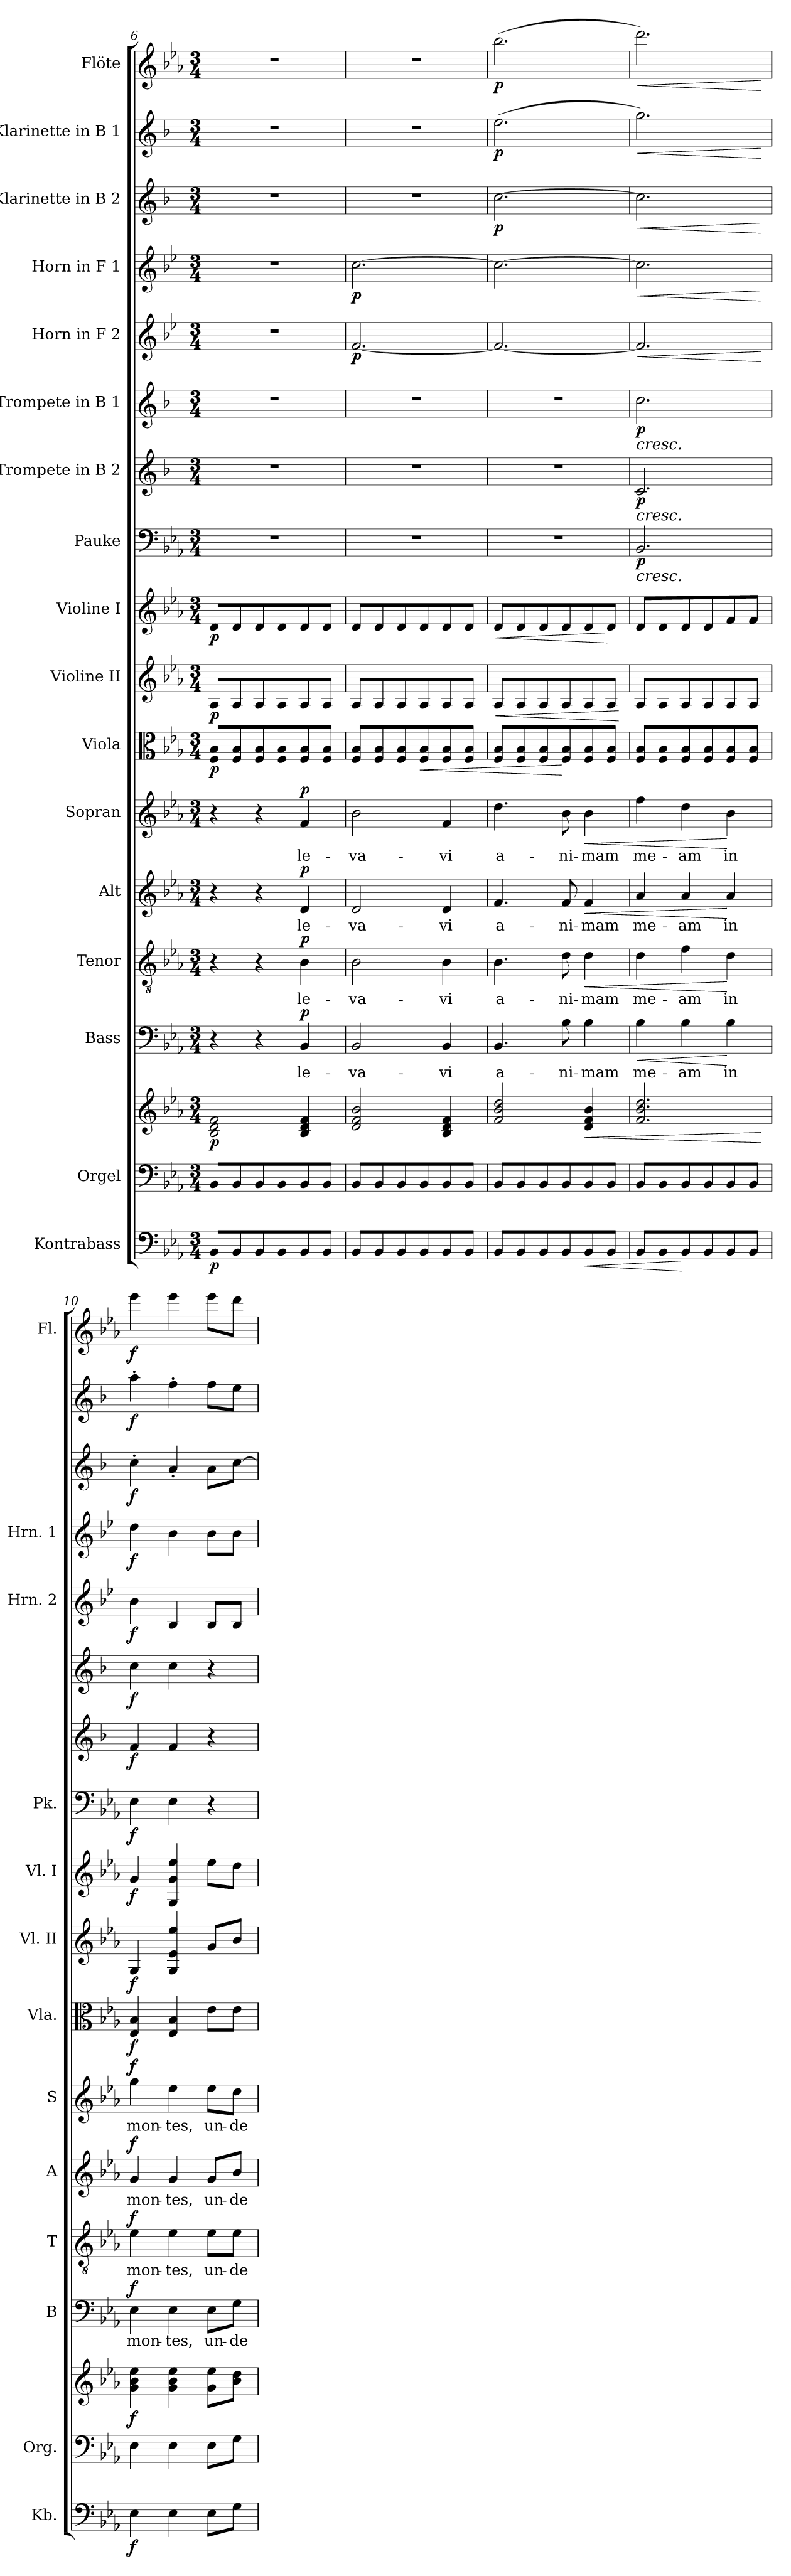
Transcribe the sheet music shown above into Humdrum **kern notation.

**kern	**dynam	**kern	**kern	**dynam	**kern	**text	**dynam	**kern	**text	**dynam	**kern	**text	**dynam	**kern	**text	**dynam	**kern	**dynam	**kern	**dynam	**kern	**dynam	**kern	**dynam	**kern	**dynam	**kern	**dynam	**kern	**dynam	**kern	**dynam	**kern	**dynam	**kern	**dynam	**kern	**dynam
*part17	*part17	*part16	*part16	*part16	*part15	*part15	*part15	*part14	*part14	*part14	*part13	*part13	*part13	*part12	*part12	*part12	*part11	*part11	*part10	*part10	*part9	*part9	*part8	*part8	*part7	*part7	*part6	*part6	*part5	*part5	*part4	*part4	*part3	*part3	*part2	*part2	*part1	*part1
*staff18	*staff18	*staff17	*staff16	*staff16/17	*staff15	*staff15	*staff15	*staff14	*staff14	*staff14	*staff13	*staff13	*staff13	*staff12	*staff12	*staff12	*staff11	*staff11	*staff10	*staff10	*staff9	*staff9	*staff8	*staff8	*staff7	*staff7	*staff6	*staff6	*staff5	*staff5	*staff4	*staff4	*staff3	*staff3	*staff2	*staff2	*staff1	*staff1
*I"Kontrabass	*	*I"Orgel	*	*	*I"Bass	*	*	*I"Tenor	*	*	*I"Alt	*	*	*I"Sopran	*	*	*I"Viola	*	*I"Violine II	*	*I"Violine I	*	*I"Pauke	*	*I"Trompete in B 2	*	*I"Trompete in B 1	*	*I"Horn in F 2	*	*I"Horn in F 1	*	*I"Klarinette in B 2	*	*I"Klarinette in B 1	*	*I"Flöte	*
*I'Kb.	*	*I'Org.	*	*	*I'B	*	*	*I'T	*	*	*I'A	*	*	*I'S	*	*	*I'Vla.	*	*I'Vl. II	*	*I'Vl. I	*	*I'Pk.	*	*	*	*	*	*I'Hrn. 2	*	*I'Hrn. 1	*	*	*	*	*	*I'Fl.	*
*clefF4	*	*clefF4	*clefG2	*	*clefF4	*	*	*clefGv2	*	*	*clefG2	*	*	*clefG2	*	*	*clefC3	*	*clefG2	*	*clefG2	*	*clefF4	*	*clefG2	*	*clefG2	*	*clefG2	*	*clefG2	*	*clefG2	*	*clefG2	*	*clefG2	*
*ITrd7c12	*	*	*	*	*	*	*	*	*	*	*	*	*	*	*	*	*	*	*	*	*	*	*	*	*ITrd1c2	*	*ITrd1c2	*	*ITrd4c7	*	*ITrd4c7	*	*ITrd1c2	*	*ITrd1c2	*	*	*
*k[b-e-a-]	*	*k[b-e-a-]	*k[b-e-a-]	*	*k[b-e-a-]	*	*	*k[b-e-a-]	*	*	*k[b-e-a-]	*	*	*k[b-e-a-]	*	*	*k[b-e-a-]	*	*k[b-e-a-]	*	*k[b-e-a-]	*	*k[b-e-a-]	*	*k[b-e-a-]	*	*k[b-e-a-]	*	*k[b-e-a-]	*	*k[b-e-a-]	*	*k[b-e-a-]	*	*k[b-e-a-]	*	*k[b-e-a-]	*
*E-:	*	*E-:	*E-:	*	*E-:	*	*	*E-:	*	*	*E-:	*	*	*E-:	*	*	*E-:	*	*E-:	*	*E-:	*	*E-:	*	*E-:	*	*E-:	*	*E-:	*	*E-:	*	*E-:	*	*E-:	*	*E-:	*
*M3/4	*	*M3/4	*M3/4	*	*M3/4	*	*	*M3/4	*	*	*M3/4	*	*	*M3/4	*	*	*M3/4	*	*M3/4	*	*M3/4	*	*M3/4	*	*M3/4	*	*M3/4	*	*M3/4	*	*M3/4	*	*M3/4	*	*M3/4	*	*M3/4	*
=6	=6	=6	=6	=6	=6	=6	=6	=6	=6	=6	=6	=6	=6	=6	=6	=6	=6	=6	=6	=6	=6	=6	=6	=6	=6	=6	=6	=6	=6	=6	=6	=6	=6	=6	=6	=6	=6	=6
!	!LO:DY:b	!	!	!LO:DY:b	!	!	!	!	!	!	!	!	!	!	!	!	!	!LO:DY:b	!	!LO:DY:b	!	!LO:DY:b	!	!	!	!	!	!	!	!	!	!	!	!	!	!	!	!
8BBB-/L	p	8BB-/L	2B-/ 2d/ 2f/	p	4r	.	.	4r	.	.	4r	.	.	4r	.	.	8F/ 8B-/L	p	8A-/L	p	8d/L	p	2.r	.	2.r	.	2.r	.	2.r	.	2.r	.	2.r	.	2.r	.	2.r	.
8BBB-/	.	8BB-/	.	.	.	.	.	.	.	.	.	.	.	.	.	.	8F/ 8B-/	.	8A-/	.	8d/	.	.	.	.	.	.	.	.	.	.	.	.	.	.	.	.	.
8BBB-/	.	8BB-/	.	.	4r	.	.	4r	.	.	4r	.	.	4r	.	.	8F/ 8B-/	.	8A-/	.	8d/	.	.	.	.	.	.	.	.	.	.	.	.	.	.	.	.	.
8BBB-/	.	8BB-/	.	.	.	.	.	.	.	.	.	.	.	.	.	.	8F/ 8B-/	.	8A-/	.	8d/	.	.	.	.	.	.	.	.	.	.	.	.	.	.	.	.	.
!	!	!	!	!	!	!LO:LY:b	!LO:DY:a	!	!LO:LY:b	!LO:DY:a	!	!LO:LY:b	!LO:DY:a	!	!LO:LY:b	!LO:DY:a	!	!	!	!	!	!	!	!	!	!	!	!	!	!	!	!	!	!	!	!	!	!
8BBB-/	.	8BB-/	4B-/ 4d/ 4f/	.	4BB-/	le-	p	4B-\	le-	p	4d/	le-	p	4f/	le-	p	8F/ 8B-/	.	8A-/	.	8d/	.	.	.	.	.	.	.	.	.	.	.	.	.	.	.	.	.
8BBB-/J	.	8BB-/J	.	.	.	.	.	.	.	.	.	.	.	.	.	.	8F/ 8B-/J	.	8A-/J	.	8d/J	.	.	.	.	.	.	.	.	.	.	.	.	.	.	.	.	.
=7	=7	=7	=7	=7	=7	=7	=7	=7	=7	=7	=7	=7	=7	=7	=7	=7	=7	=7	=7	=7	=7	=7	=7	=7	=7	=7	=7	=7	=7	=7	=7	=7	=7	=7	=7	=7	=7	=7
!	!	!	!	!	!	!LO:LY:b	!	!	!LO:LY:b	!	!	!LO:LY:b	!	!	!LO:LY:b	!	!	!	!	!	!	!	!	!	!	!	!	!	!	!LO:DY:b	!	!LO:DY:b	!	!	!	!	!	!
8BBB-/L	.	8BB-/L	2d/ 2f/ 2b-/	.	2BB-/	-va-	.	2B-\	-va-	.	2d/	-va-	.	2b-\	-va-	.	8F/ 8B-/L	.	8A-/L	.	8d/L	.	2.r	.	2.r	.	2.r	.	[2.B-/	p	[2.f\	p	2.r	.	2.r	.	2.r	.
8BBB-/	.	8BB-/	.	.	.	.	.	.	.	.	.	.	.	.	.	.	8F/ 8B-/	.	8A-/	.	8d/	.	.	.	.	.	.	.	.	.	.	.	.	.	.	.	.	.
8BBB-/	.	8BB-/	.	.	.	.	.	.	.	.	.	.	.	.	.	.	8F/ 8B-/	.	8A-/	.	8d/	.	.	.	.	.	.	.	.	.	.	.	.	.	.	.	.	.
!	!	!	!	!	!	!	!	!	!	!	!	!	!	!	!	!	!	!LO:HP:b	!	!	!	!	!	!	!	!	!	!	!	!	!	!	!	!	!	!	!	!
8BBB-/	.	8BB-/	.	.	.	.	.	.	.	.	.	.	.	.	.	.	8F/ 8B-/	<	8A-/	.	8d/	.	.	.	.	.	.	.	.	.	.	.	.	.	.	.	.	.
!	!	!	!	!	!	!LO:LY:b	!	!	!LO:LY:b	!	!	!LO:LY:b	!	!	!LO:LY:b	!	!	!	!	!	!	!	!	!	!	!	!	!	!	!	!	!	!	!	!	!	!	!
8BBB-/	.	8BB-/	4B-/ 4d/ 4f/	.	4BB-/	-vi	.	4B-\	-vi	.	4d/	-vi	.	4f/	-vi	.	8F/ 8B-/	.	8A-/	.	8d/	.	.	.	.	.	.	.	.	.	.	.	.	.	.	.	.	.
8BBB-/J	.	8BB-/J	.	.	.	.	.	.	.	.	.	.	.	.	.	.	8F/ 8B-/J	.	8A-/J	.	8d/J	.	.	.	.	.	.	.	.	.	.	.	.	.	.	.	.	.
=8	=8	=8	=8	=8	=8	=8	=8	=8	=8	=8	=8	=8	=8	=8	=8	=8	=8	=8	=8	=8	=8	=8	=8	=8	=8	=8	=8	=8	=8	=8	=8	=8	=8	=8	=8	=8	=8	=8
!	!	!	!	!	!	!LO:LY:b	!	!	!LO:LY:b	!	!	!LO:LY:b	!	!	!LO:LY:b	!	!	!	!	!LO:HP:b	!	!LO:HP:b	!	!	!	!	!	!	!	!	!	!	!	!LO:DY:b	!	!LO:DY:b	!	!LO:DY:b
8BBB-/L	.	8BB-/L	2f/ 2b-/ 2dd/	.	4.BB-/	a-	.	4.B-\	a-	.	4.f/	a-	.	4.dd\	a-	.	8F/ 8B-/L	.	8A-/L	<	8d/L	<	2.r	.	2.r	.	2.r	.	2.B-/_	.	2.f\_	.	[2.b-\	p	(>2.dd\	p	(>2.bb-\	p
8BBB-/	.	8BB-/	.	.	.	.	.	.	.	.	.	.	.	.	.	.	8F/ 8B-/	.	8A-/	.	8d/	.	.	.	.	.	.	.	.	.	.	.	.	.	.	.	.	.
8BBB-/	.	8BB-/	.	.	.	.	.	.	.	.	.	.	.	.	.	.	8F/ 8B-/	.	8A-/	.	8d/	.	.	.	.	.	.	.	.	.	.	.	.	.	.	.	.	.
!	!	!	!	!	!	!LO:LY:b	!	!	!LO:LY:b	!	!	!LO:LY:b	!	!	!LO:LY:b	!	!	!	!	!	!	!	!	!	!	!	!	!	!	!	!	!	!	!	!	!	!	!
8BBB-/	.	8BB-/	.	.	8B-\	-ni-	.	8d\	-ni-	.	8f/	-ni-	.	8b-\	-ni-	.	8F/ 8B-/	[	8A-/	.	8d/	.	.	.	.	.	.	.	.	.	.	.	.	.	.	.	.	.
!	!LO:HP:b	!	!	!LO:HP:b	!	!LO:LY:b	!	!	!LO:LY:b	!LO:HP:b	!	!LO:LY:b	!LO:HP:b	!	!LO:LY:b	!LO:HP:b	!	!	!	!	!	!	!	!	!	!	!	!	!	!	!	!	!	!	!	!	!	!
8BBB-/	<	8BB-/	4d/ 4f/ 4b-/	<	4B-\	-mam	.	4d\	-mam	<	4f/	-mam	<	4b-\	-mam	<	8F/ 8B-/	.	8A-/	.	8d/	.	.	.	.	.	.	.	.	.	.	.	.	.	.	.	.	.
8BBB-/J	.	8BB-/J	.	.	.	.	.	.	.	.	.	.	.	.	.	.	8F/ 8B-/J	.	8A-/J	.	8d/J	[	.	.	.	.	.	.	.	.	.	.	.	.	.	.	.	.
.	.	.	.	.	.	.	.	.	.	.	.	.	.	.	.	.	.	.	.	[	.	.	.	.	.	.	.	.	.	.	.	.	.	.	.	.	.	.
=9	=9	=9	=9	=9	=9	=9	=9	=9	=9	=9	=9	=9	=9	=9	=9	=9	=9	=9	=9	=9	=9	=9	=9	=9	=9	=9	=9	=9	=9	=9	=9	=9	=9	=9	=9	=9	=9	=9
!	!	!	!	!	!	!LO:LY:b	!LO:HP:b	!	!LO:LY:b	!	!	!LO:LY:b	!	!	!LO:LY:b	!	!	!	!	!	!	!	!	!LO:HP:b	!	!LO:HP:b	!	!LO:HP:b	!	!LO:HP:b	!	!LO:HP:b	!	!LO:HP:b	!	!LO:HP:b	!	!LO:HP:b
!	!	!	!	!	!	!	!	!	!	!	!	!	!	!	!	!	!	!	!	!	!	!	!	!LO:DY:n=1:b	!	!LO:DY:n=1:b	!	!LO:DY:n=1:b	!	!	!	!	!	!	!	!	!	!
8BBB-/L	.	8BB-/L	2.f/ 2.b-/ 2.dd/	.	4B-\	me-	<	4d\	me-	.	4a-/	me-	.	4ff\	me-	.	8F/ 8B-/L	.	8A-/L	.	8d/L	.	2.BB-/	< p	2.B-/	< p	2.b-\	< p	2.B-/]	<	2.f\]	<	2.b-\]	<	2.ff\)	<	2.ddd\)	<
8BBB-/	.	8BB-/	.	.	.	.	.	.	.	.	.	.	.	.	.	.	8F/ 8B-/	.	8A-/	.	8d/	.	.	.	.	.	.	.	.	.	.	.	.	.	.	.	.	.
!	!	!	!	!	!	!LO:LY:b	!	!	!LO:LY:b	!	!	!LO:LY:b	!	!	!LO:LY:b	!	!	!	!	!	!	!	!	!	!	!	!	!	!	!	!	!	!	!	!	!	!	!
8BBB-/	[	8BB-/	.	.	4B-\	-am	.	4f\	-am	.	4a-/	-am	.	4dd\	-am	.	8F/ 8B-/	.	8A-/	.	8d/	.	.	.	.	.	.	.	.	.	.	.	.	.	.	.	.	.
8BBB-/	.	8BB-/	.	.	.	.	.	.	.	.	.	.	.	.	.	.	8F/ 8B-/	.	8A-/	.	8d/	.	.	.	.	.	.	.	.	.	.	.	.	.	.	.	.	.
!	!	!	!	!	!	!LO:LY:b	!	!	!LO:LY:b	!	!	!LO:LY:b	!	!	!LO:LY:b	!	!	!	!	!	!	!	!	!	!	!	!	!	!	!	!	!	!	!	!	!	!	!
8BBB-/	.	8BB-/	.	.	4B-\	in	[	4d\	in	[	4a-/	in	[	4b-\	in	[	8F/ 8B-/	.	8A-/	.	8f/	.	.	.	.	.	.	.	.	.	.	.	.	.	.	.	.	.
8BBB-/J	.	8BB-/J	.	.	.	.	.	.	.	.	.	.	.	.	.	.	8F/ 8B-/J	.	8A-/J	.	8f/J	.	.	.	.	.	.	.	.	.	.	.	.	.	.	.	.	.
.	.	.	.	[	.	.	.	.	.	.	.	.	.	.	.	.	.	.	.	.	.	.	.	.	.	.	.	.	.	[	.	[	.	[	.	[	.	[
=10	=10	=10	=10	=10	=10	=10	=10	=10	=10	=10	=10	=10	=10	=10	=10	=10	=10	=10	=10	=10	=10	=10	=10	=10	=10	=10	=10	=10	=10	=10	=10	=10	=10	=10	=10	=10	=10	=10
!	!LO:DY:b	!	!	!LO:DY:b	!	!LO:LY:b	!LO:DY:a	!	!LO:LY:b	!LO:DY:a	!	!LO:LY:b	!LO:DY:a	!	!LO:LY:b	!LO:DY:a	!	!LO:DY:b	!	!LO:DY:b	!	!LO:DY:b	!	!LO:DY:b	!	!LO:DY:b	!	!LO:DY:b	!	!LO:DY:b	!	!LO:DY:b	!	!LO:DY:b	!	!LO:DY:b	!	!LO:DY:b
4EE-\	f	4E-\	4g\ 4b-\ 4ee-\	f	4E-\	mon-	f	4e-\	mon-	f	4g/	mon-	f	4gg\	mon-	f	4E-/ 4B-/	f	4G/	f	4g/	f	4E-\	f	4e-/	f	4b-\	f	4e-\	f	4g\	f	4b-'>\	f	4gg'>\	f	4eee-\	f
!	!	!	!	!	!	!LO:LY:b	!	!	!LO:LY:b	!	!	!LO:LY:b	!	!	!LO:LY:b	!	!	!	!	!	!	!	!	!	!	!	!	!	!	!	!	!	!	!	!	!	!	!
4EE-\	.	4E-\	4g\ 4b-\ 4ee-\	.	4E-\	-tes,	.	4e-\	-tes,	.	4g/	-tes,	.	4ee-\	-tes,	.	4E-/ 4B-/	.	4G/ 4e-/ 4ee-/	.	4G/ 4g/ 4ee-/	.	4E-\	[	4e-/	[	4b-\	[	4E-/	.	4e-\	.	4g'</	.	4ee-'>\	.	4eee-\	.
!	!	!	!	!	!	!LO:LY:b	!	!	!LO:LY:b	!	!	!LO:LY:b	!	!	!LO:LY:b	!	!	!	!	!	!	!	!	!	!	!	!	!	!	!	!	!	!	!	!	!	!	!
8EE-\L	.	8E-\L	8g\ 8ee-\L	.	8E-\L	un-	.	8e-\L	un-	.	8g/L	un-	.	8ee-\L	un-	.	8e-\L	.	8g/L	.	8ee-\L	.	4r	.	4r	.	4r	.	8E-/L	.	8e-\L	.	8g\L	.	8ee-\L	.	8eee-\L	.
!	!	!	!	!	!	!LO:LY:b	!	!	!LO:LY:b	!	!	!LO:LY:b	!	!	!LO:LY:b	!	!	!	!	!	!	!	!	!	!	!	!	!	!	!	!	!	!	!	!	!	!	!
8GG\J	.	8G\J	8b-\ 8dd\J	.	8G\J	-de	.	8e-\J	-de	.	8b-/J	-de	.	8dd\J	-de	.	8e-\J	.	8b-/J	.	8dd\J	.	.	.	.	.	.	.	8E-/J	.	8e-\J	.	[8b-\J	.	8dd\J	.	8ddd\J	.
=	=	=	=	=	=	=	=	=	=	=	=	=	=	=	=	=	=	=	=	=	=	=	=	=	=	=	=	=	=	=	=	=	=	=	=	=	=	=
*-	*-	*-	*-	*-	*-	*-	*-	*-	*-	*-	*-	*-	*-	*-	*-	*-	*-	*-	*-	*-	*-	*-	*-	*-	*-	*-	*-	*-	*-	*-	*-	*-	*-	*-	*-	*-	*-	*-
